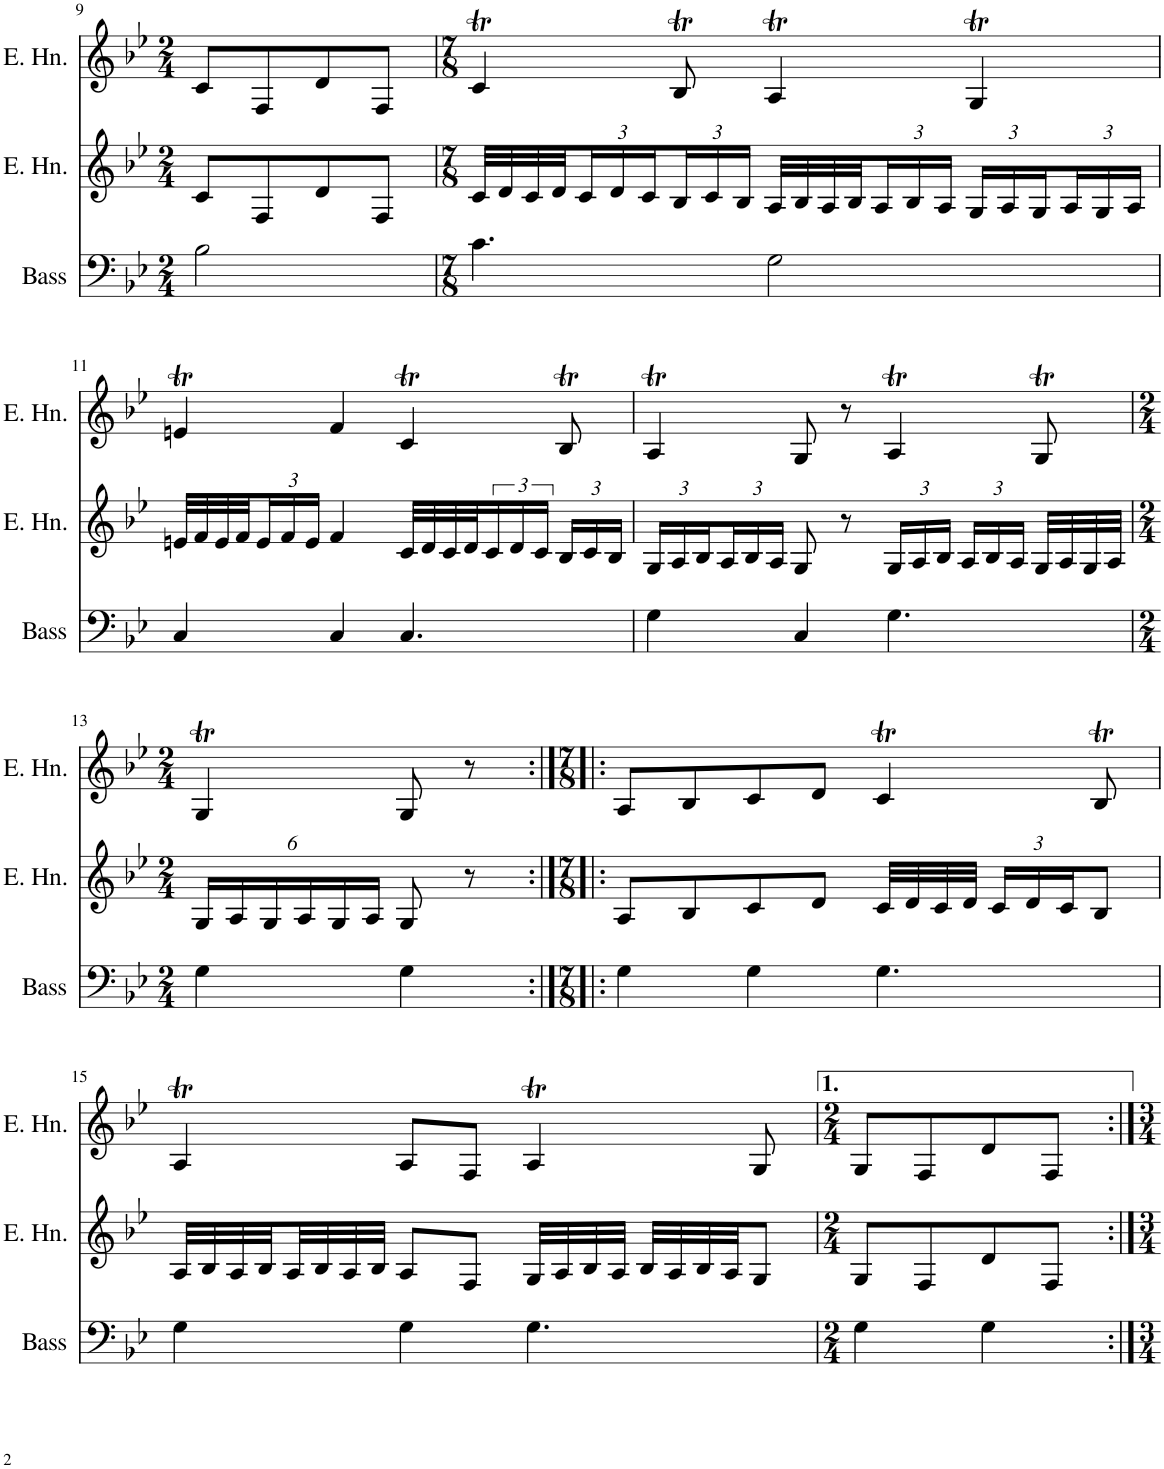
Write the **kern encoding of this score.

**kern	**kern	**kern
*part3	*part2	*part1
*staff3	*staff2	*staff1
*I"Acoustic Bass	*I"English Horn	*I"English Horn
*I'Bass	*I'E. Hn.	*I'E. Hn.
!!LO:PB:g=z
*clefF4	*clefG2	*clefG2
*Trd7c12	*Trd4c7	*Trd4c7
*k[b-e-]	*k[b-e-]	*k[b-e-]
*M2/4	*M2/4	*M2/4
=9	=9	=9
2B-\	8c/L	8c/L
.	8F/	8F/
.	8d/	8d/
.	8F/J	8F/J
=10	=10	=10
*M7/8	*M7/8	*M7/8
4.c\	32c/LLL	4cT/
.	32d/	.
.	32c/	.
.	32d/J	.
*	*Xbrackettup	*
.	24c/	.
.	24d/	.
.	24c/	.
.	24B-/	8B-T/
.	24c/	.
.	24B-/JJ	.
2G\	32A/LLL	4At/
.	32B-/	.
.	32A/	.
.	32B-/J	.
.	24A/	.
.	24B-/	.
.	24A/JJ	.
.	24G/LL	4GT/
.	24A/	.
.	24G/	.
.	24A/	.
.	24G/	.
.	24A/JJ	.
!!LO:LB:g=z
=11	=11	=11
4C/	32en/LLL	4ent/
.	32f/	.
.	32e/	.
.	32f/J	.
.	24e/	.
.	24f/	.
.	24e/JJ	.
4C/	4f/	4f/
4.C/	32c/LLL	4cT/
.	32d/	.
.	32c/	.
.	32d/J	.
*	*brackettup	*
.	24c/	.
.	24d/	.
.	24c/JJ	.
*	*Xbrackettup	*
.	24B-/LL	8B-T/
.	24c/	.
.	24B-/JJ	.
=12	=12	=12
4G\	24G/LL	4At/
.	24A/	.
.	24B-/	.
.	24A/	.
.	24B-/	.
.	24A/JJ	.
4C/	8G/	8G/
.	8r	8r
4.G\	24G/LL	4At/
.	24A/	.
.	24B-/JJ	.
.	24A/LL	.
.	24B-/	.
.	24A/JJ	.
.	32G/LLL	8GT/
.	32A/	.
.	32G/	.
.	32A/JJJ	.
!!LO:LB:g=z
=13	=13	=13
*M2/4	*M2/4	*M2/4
4G\	24G/LL	4GT/
.	24A/	.
.	24G/	.
.	24A/	.
.	24G/	.
.	24A/JJ	.
4G\	8G/	8G/
.	8r	8r
=14:|!|:	=14:|!|:	=14:|!|:
*M7/8	*M7/8	*M7/8
4G\	8A/L	8A/L
.	8B-/	8B-/
4G\	8c/	8c/
.	8d/J	8d/J
4.G\	32c/LLL	4cT/
.	32d/	.
.	32c/	.
.	32d/JJJ	.
.	24c/LL	.
.	24d/	.
.	24c/J	.
.	8B-/J	8B-T/
!!LO:LB:g=z
=15	=15	=15
4G\	32A/LLL	4At/
.	32B-/	.
.	32A/	.
.	32B-/	.
.	32A/	.
.	32B-/	.
.	32A/	.
.	32B-/JJJ	.
4G\	8A/L	8A/L
.	8F/J	8F/J
4.G\	32G/LLL	4At/
.	32A/	.
.	32B-/	.
.	32A/JJJ	.
.	32B-/LLL	.
.	32A/	.
.	32B-/	.
.	32A/JJ	.
.	8G/J	8G/
=16	=16	=16
*M2/4	*M2/4	*M2/4
4G\	8G/L	8G/L
.	8F/	8F/
4G\	8d/	8d/
.	8F/J	8F/J
=:|!	=:|!	=:|!
*-	*-	*-
